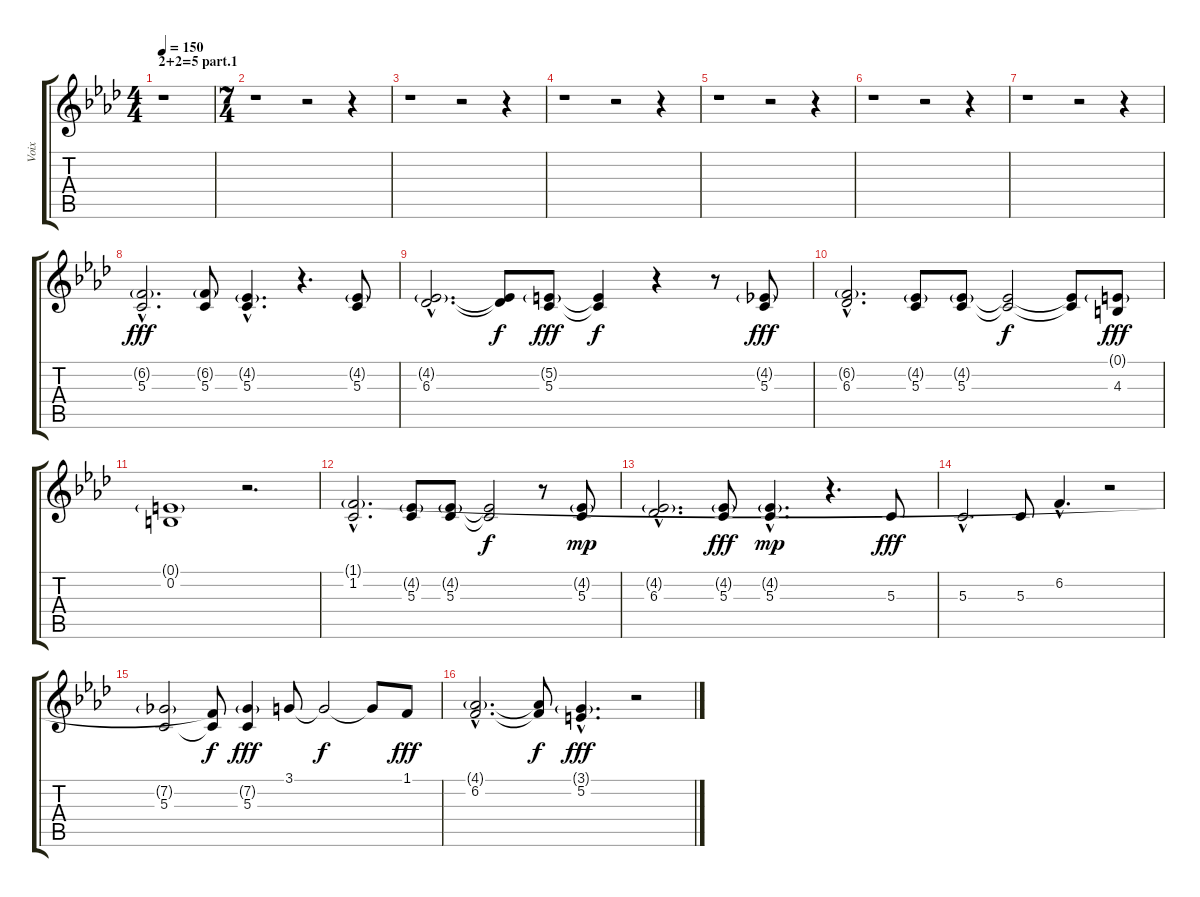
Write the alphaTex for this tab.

\track ("Voix" "Voix") {instrument sopranosax}
\staff {score tabs}
\tuning (E4 B3 G3 D3 A2 E2) {hide}
\ts (4 4)
\section ("" "2+2=5 part.1")
\tempo 150
\clef g2
\ks ab
r.1{dy fff} |
\ts (7 4)
r.1 r.2 r.4 |
r.1 r.2 r.4 |
r.1 r.2 r.4 |
r.1 r.2 r.4 |
r.1 r.2 r.4 |
r.1 r.2 r.4 |
(6.2{g hac} 5.3{hac}).2{d} (6.2{g} 5.3).8 (4.2{g hac} 5.3{hac}).4{d} r.4{d} (4.2{g} 5.3).8 |
(4.2{g hac} 6.3{hac}).2{d} (4.2{t} 6.3{t}).8{dy f} (5.2{g} 5.3).8{dy fff} (5.2{t} 5.3{t}).4{dy f} r.4 r.8 (4.2{g} 5.3).8{dy fff} |
(6.2{g hac} 6.3{hac}).2{d} (4.2{g} 5.3).8 (4.2{g} 5.3).8 (4.2{t} 5.3{t}).2{dy f} (4.2{t} 5.3{t}).8 (0.1{g} 4.3).8{dy fff} |
(0.1{g} 0.2).1 r.2{d} |
(1.1{g hac} 1.2{hac}).2{d} (4.2{g} 5.3).8 (4.2{g} 5.3).8 (4.2{t} 5.3{t}).2{dy f} r.8 (4.2{g} 5.3).8{dy mp} |
(4.2{g hac} 6.3{hac}).2{d} (4.2{g} 5.3).8{dy fff} (4.2{g hac} 5.3{hac}).4{d dy mp} r.4{d} 5.3.8{dy fff} |
5.3{hac}.2{d} 5.3.8 6.2{hac}.4{d} r.2 |
(7.2{g} 5.3).2 (1.1{t} 5.3{t}).8{dy f} (7.2{g} 5.3).4{dy fff} 3.1.8 3.1{t}.2{dy f} 3.1{t}.8 1.1.8{dy fff} |
(4.1{g hac} 6.2{hac}).2{d} (4.1{t} 6.2{t}).8{dy f} (3.1{g hac} 5.2{hac}).4{d dy fff} r.2
